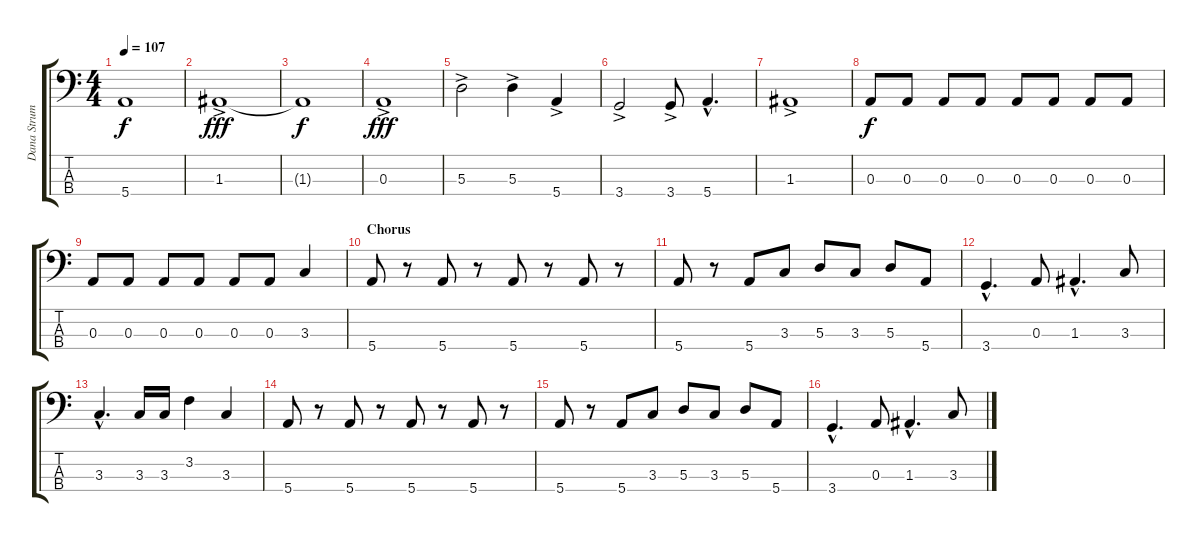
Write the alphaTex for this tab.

\track ("Dana Strum - bass" "Dana Strum") {instrument electricbassfinger}
\staff {score tabs}
\tuning (G2 D2 A1 E1) {hide}
\ts (4 4)
\tempo 107
\clef f4
\ks c
5.4{t}.1{dy f} |
1.3{ac}.1{dy fff} |
1.3{t}.1{dy f} |
0.3{ac}.1{dy fff} |
5.3{ac}.2 5.3{ac}.4 5.4{ac}.4 |
3.4{ac}.2 3.4{ac}.8 5.4{hac}.4{d} |
1.3{ac}.1 |
0.3.8{dy f} 0.3.8 0.3.8 0.3.8 0.3.8 0.3.8 0.3.8 0.3.8 |
0.3.8 0.3.8 0.3.8 0.3.8 0.3.8 0.3.8 3.3.4 |
\section ("" "Chorus")
5.4.8 r.8 5.4.8 r.8 5.4.8 r.8 5.4.8 r.8 |
5.4.8 r.8 5.4.8 3.3.8 5.3.8 3.3.8 5.3.8 5.4.8 |
3.4{hac}.4{d} 0.3.8 1.3{hac}.4{d} 3.3.8 |
3.3{hac}.4{d} 3.3.16 3.3.16 3.2.4 3.3.4 |
5.4.8 r.8 5.4.8 r.8 5.4.8 r.8 5.4.8 r.8 |
5.4.8 r.8 5.4.8 3.3.8 5.3.8 3.3.8 5.3.8 5.4.8 |
3.4{hac}.4{d} 0.3.8 1.3{hac}.4{d} 3.3.8
